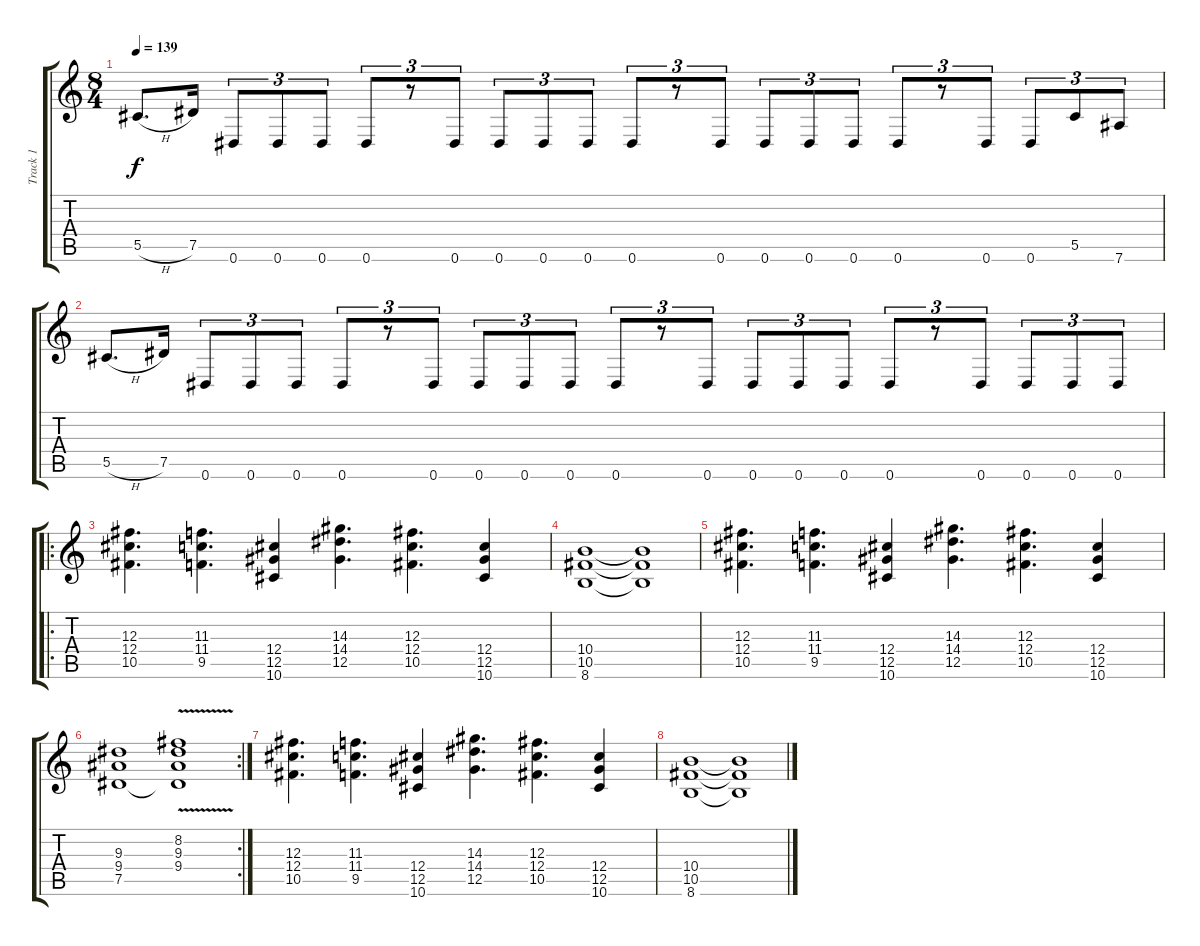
\track ("Track 1" "Track 1") {instrument distortionguitar}
\staff {score tabs}
\tuning (Eb4 Bb3 Gb3 Db3 Ab2 Eb2) {hide}
\ts (8 4)
\tempo 139
\clef g2
\ks c
5.5{h}.8{d dy f} 7.5.16 0.6.8{tu (3 2)} 0.6.8{tu (3 2)} 0.6.8{tu (3 2)} 0.6.8{tu (3 2)} r.8{tu (3 2)} 0.6.8{tu (3 2)} 0.6.8{tu (3 2)} 0.6.8{tu (3 2)} 0.6.8{tu (3 2)} 0.6.8{tu (3 2)} r.8{tu (3 2)} 0.6.8{tu (3 2)} 0.6.8{tu (3 2)} 0.6.8{tu (3 2)} 0.6.8{tu (3 2)} 0.6.8{tu (3 2)} r.8{tu (3 2)} 0.6.8{tu (3 2)} 0.6.8{tu (3 2)} 5.5.8{tu (3 2)} 7.6.8{tu (3 2)} |
5.5{h}.8{d} 7.5.16 0.6.8{tu (3 2)} 0.6.8{tu (3 2)} 0.6.8{tu (3 2)} 0.6.8{tu (3 2)} r.8{tu (3 2)} 0.6.8{tu (3 2)} 0.6.8{tu (3 2)} 0.6.8{tu (3 2)} 0.6.8{tu (3 2)} 0.6.8{tu (3 2)} r.8{tu (3 2)} 0.6.8{tu (3 2)} 0.6.8{tu (3 2)} 0.6.8{tu (3 2)} 0.6.8{tu (3 2)} 0.6.8{tu (3 2)} r.8{tu (3 2)} 0.6.8{tu (3 2)} 0.6.8{tu (3 2)} 0.6.8{tu (3 2)} 0.6.8{tu (3 2)} |
\ro
(12.3 12.4 10.5).4{d} (11.3 11.4 9.5).4{d} (12.4 12.5 10.6).4 (14.3 14.4 12.5).4{d} (12.3 12.4 10.5).4{d} (12.4 12.5 10.6).4 |
(10.4 10.5 8.6).1 (10.4{t} 10.5{t} 8.6{t}).1 |
(12.3 12.4 10.5).4{d} (11.3 11.4 9.5).4{d} (12.4 12.5 10.6).4 (14.3 14.4 12.5).4{d} (12.3 12.4 10.5).4{d} (12.4 12.5 10.6).4 |
\rc 2
(9.3 9.4 7.5).1 (8.2 9.3 9.4{v} 7.5{t}).1 |
(12.3 12.4 10.5).4{d} (11.3 11.4 9.5).4{d} (12.4 12.5 10.6).4 (14.3 14.4 12.5).4{d} (12.3 12.4 10.5).4{d} (12.4 12.5 10.6).4 |
(10.4 10.5 8.6).1 (10.4{t} 10.5{t} 8.6{t}).1
